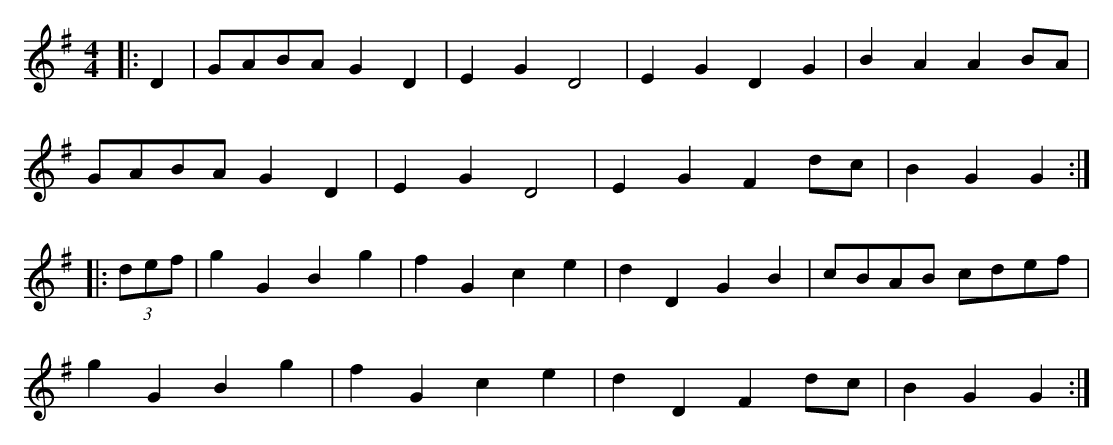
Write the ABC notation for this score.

X:1
M:4/4
K:G
|:D2|GABA G2D2|E2G2 D4|E2G2 D2G2|B2A2 A2BA|
GABA G2D2|E2G2 D4|E2G2 F2dc|B2G2 G2:|
|:(3def|g2G2 B2g2|f2G2 c2e2|d2D2 G2B2|cBAB cdef|
g2G2 B2g2|f2G2 c2e2|d2D2 F2dc|B2G2 G2:|
